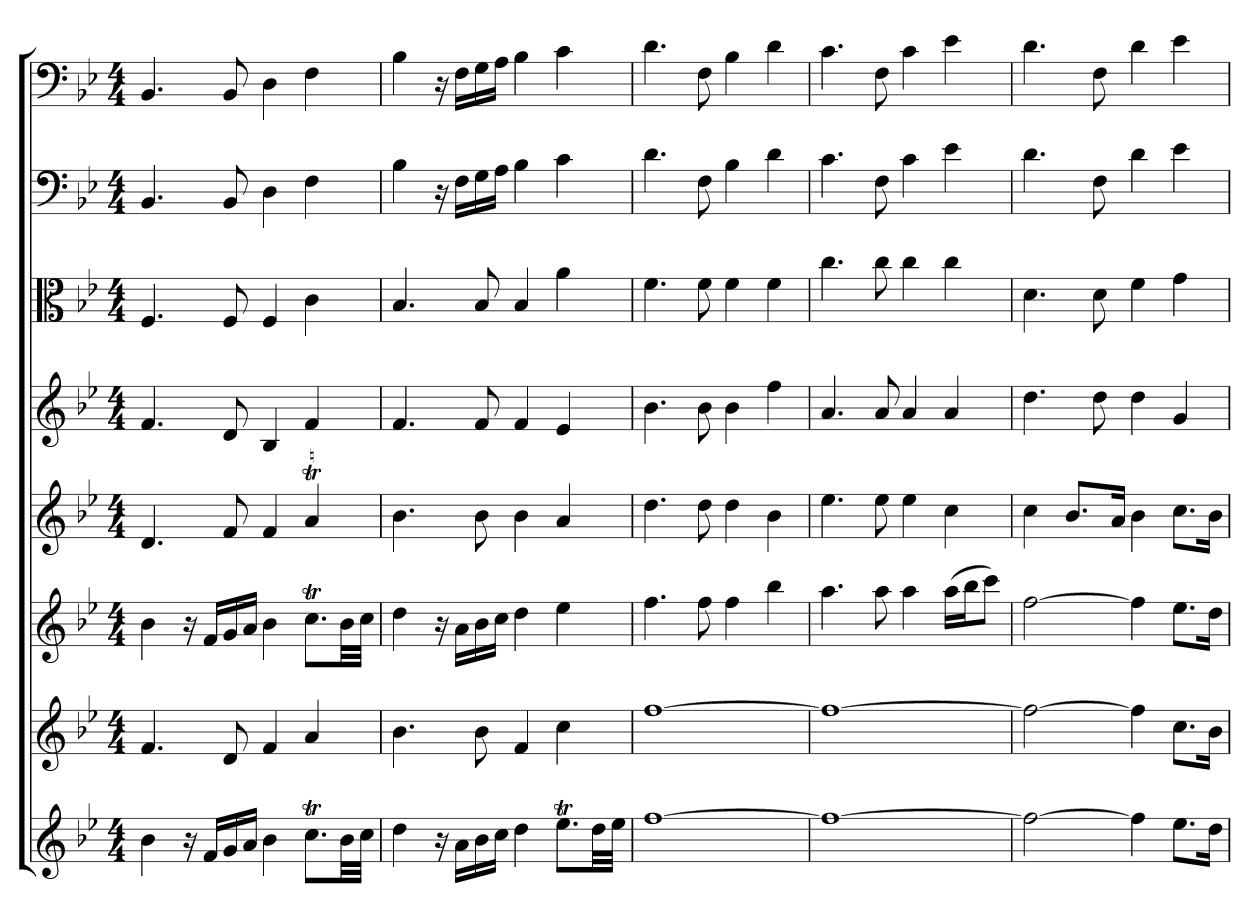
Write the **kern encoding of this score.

**kern	**kern	**kern	**kern	**kern	**kern	**kern	**kern
*part8	*part7	*part6	*part5	*part4	*part3	*part2	*part1
*staff8	*staff7	*staff6	*staff5	*staff4	*staff3	*staff2	*staff1
*clefG2	*clefG2	*clefG2	*clefG2	*clefG2	*clefC3	*clefF4	*clefF4
*k[b-e-]	*k[b-e-]	*k[b-e-]	*k[b-e-]	*k[b-e-]	*k[b-e-]	*k[b-e-]	*k[b-e-]
*B-:	*B-:	*B-:	*B-:	*B-:	*B-:	*B-:	*B-:
*M4/4	*M4/4	*M4/4	*M4/4	*M4/4	*M4/4	*M4/4	*M4/4
=1	=1	=1	=1	=1	=1	=1	=1
4b-\	4.f/	4b-\	4.d/	4.f/	4.F/	4.BB-/	4.BB-/
16r	.	16r	.	.	.	.	.
16f/LL	.	16f/LL	.	.	.	.	.
16g/	8d/	16g/	8f/	8d/	8F/	8BB-/	8BB-/
16a/JJ	.	16a/JJ	.	.	.	.	.
4b-\	4f/	4b-\	4f/	4B-/	4F/	4D\	4D\
8.ccT\L	4a/	8.ccT\L	4aT/	4f/	4c\	4F\	4F\
32b-\LL	.	32b-\LL	.	.	.	.	.
32cc\JJJ	.	32cc\JJJ	.	.	.	.	.
=2	=2	=2	=2	=2	=2	=2	=2
4dd\	4.b-\	4dd\	4.b-\	4.f/	4.B-/	4B-\	4B-\
16r	.	16r	.	.	.	16r	16r
16a\LL	.	16a\LL	.	.	.	16F\LL	16F\LL
16b-\	8b-\	16b-\	8b-\	8f/	8B-/	16G\	16G\
16cc\JJ	.	16cc\JJ	.	.	.	16A\JJ	16A\JJ
4dd\	4f/	4dd\	4b-\	4f/	4B-/	4B-\	4B-\
8.ee-T\L	4cc\	4ee-\	4a/	4e-/	4a\	4c\	4c\
32dd\LL	.	.	.	.	.	.	.
32ee-\JJJ	.	.	.	.	.	.	.
=3	=3	=3	=3	=3	=3	=3	=3
[1ff\	[1ff\	4.ff\	4.dd\	4.b-\	4.f\	4.d\	4.d\
.	.	8ff\	8dd\	8b-\	8f\	8F\	8F\
.	.	4ff\	4dd\	4b-\	4f\	4B-\	4B-\
.	.	4bb-\	4b-\	4ff\	4f\	4d\	4d\
=4	=4	=4	=4	=4	=4	=4	=4
1ff\_	1ff\_	4.aa\	4.ee-\	4.a/	4.cc\	4.c\	4.c\
.	.	8aa\	8ee-\	8a/	8cc\	8F\	8F\
.	.	4aa\	4ee-\	4a/	4cc\	4c\	4c\
.	.	(16aa\LL	4cc\	4a/	4cc\	4e-\	4e-\
.	.	16bb-\J	.	.	.	.	.
.	.	8ccc\J)	.	.	.	.	.
=5	=5	=5	=5	=5	=5	=5	=5
2ff\_	2ff\_	[2ff\	4cc\	4.dd\	4.d\	4.d\	4.d\
.	.	.	8.b-/L	.	.	.	.
.	.	.	.	8dd\	8d\	8F\	8F\
.	.	.	16a/Jk	.	.	.	.
4ff\]	4ff\]	4ff\]	4b-\	4dd\	4f\	4d\	4d\
8.ee-\L	8.cc\L	8.ee-\L	8.cc\L	4g/	4g\	4e-\	4e-\
16dd\Jk	16b-\Jk	16dd\Jk	16b-\Jk	.	.	.	.
=	=	=	=	=	=	=	=
*-	*-	*-	*-	*-	*-	*-	*-
